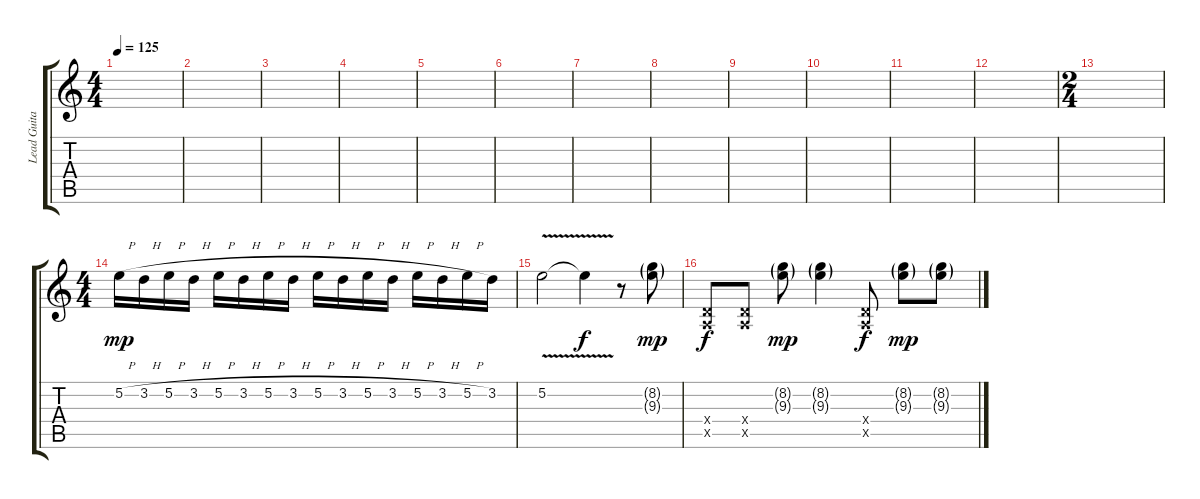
\track ("Lead Guitar" "Lead Guita") {instrument distortionguitar}
\staff {score tabs}
\tuning (E4 B3 G3 D3 A2 E2) {hide}
\ts (4 4)
\tempo 125
\clef g2
\ks c
|
|
|
|
|
|
|
|
|
|
|
|
\ts (2 4)
|
\ts (4 4)
5.2{h}.16{dy mp} 3.2{h}.16 5.2{h}.16 3.2{h}.16 5.2{h}.16 3.2{h}.16 5.2{h}.16 3.2{h}.16 5.2{h}.16 3.2{h}.16 5.2{h}.16 3.2{h}.16 5.2{h}.16 3.2{h}.16 5.2{h}.16 3.2.16 |
5.2{v}.2 5.2{t}.4{dy f} r.8 (8.2{g} 9.3{g}).8{dy mp} |
(0.4{x} 0.5{x}).8{dy f} (0.4{x} 0.5{x}).8 (8.2{g} 9.3{g}).8{dy mp} (8.2{g} 9.3{g}).4 (0.4{x} 0.5{x}).8{dy f} (8.2{g} 9.3{g}).8{dy mp} (8.2{g} 9.3{g}).8
